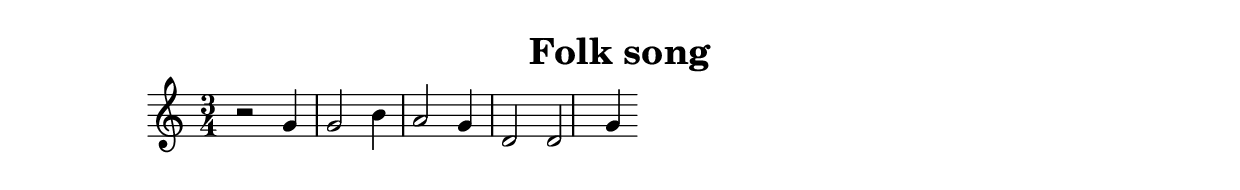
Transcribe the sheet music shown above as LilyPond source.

\version "2.10.33"

\header { title = "Folk song" }

\relative c'' {
  \time 3/4
  r2 g4 g2
  b4 a2 g4

  d2 d2 g4
}
